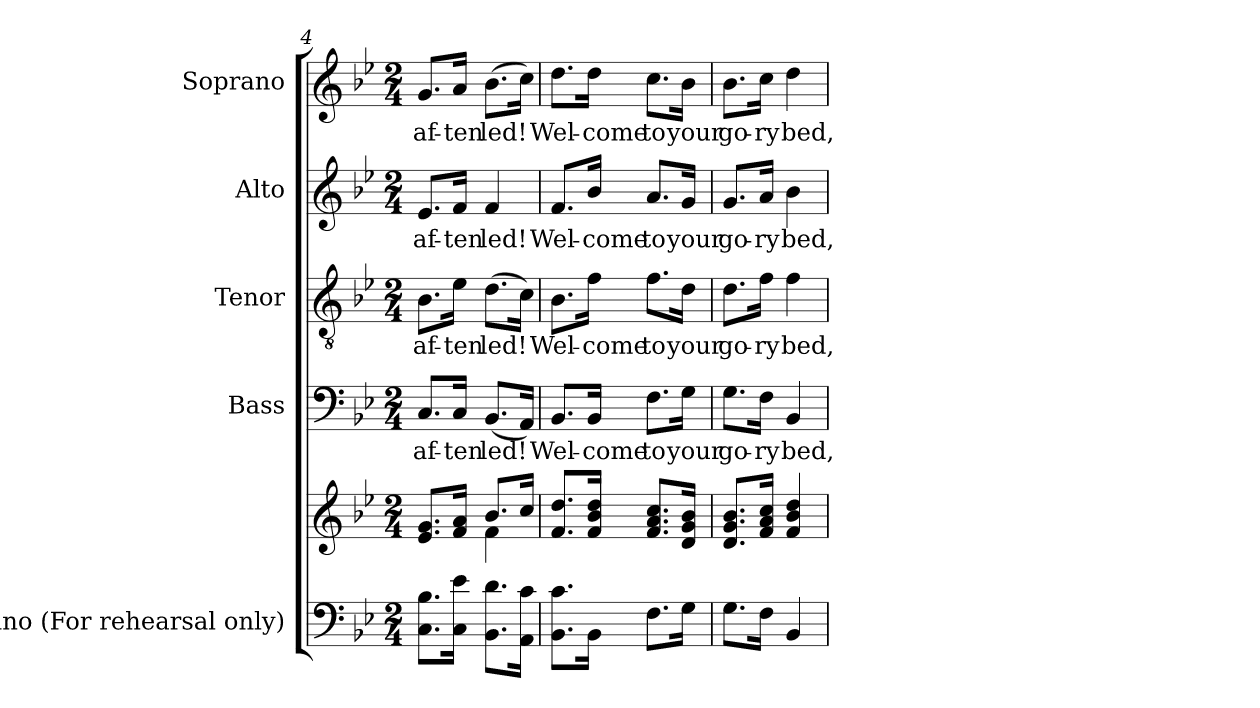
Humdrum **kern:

**kern	**kern	**kern	**text	**kern	**text	**kern	**text	**kern	**text
*part5	*part5	*part4	*part4	*part3	*part3	*part2	*part2	*part1	*part1
*staff6	*staff5	*staff4	*staff4	*staff3	*staff3	*staff2	*staff2	*staff1	*staff1
*I"Piano (For rehearsal only)	*	*I"Bass	*	*I"Tenor	*	*I"Alto	*	*I"Soprano	*
*I'Pno.	*	*I'B.	*	*I'T.	*	*I'A.	*	*I'S.	*
*clefF4	*clefG2	*clefF4	*	*clefGv2	*	*clefG2	*	*clefG2	*
*	*	*	*	*ITrd7c12	*	*	*	*	*
*k[b-e-]	*k[b-e-]	*k[b-e-]	*	*k[b-e-]	*	*k[b-e-]	*	*k[b-e-]	*
*B-:	*B-:	*B-:	*	*B-:	*	*B-:	*	*B-:	*
*M2/4	*M2/4	*M2/4	*	*M2/4	*	*M2/4	*	*M2/4	*
=4	=4	=4	=4	=4	=4	=4	=4	=4	=4
*	*^	*	*	*	*	*	*	*	*
!	!	!	!	!LO:LY:b:color=#000000	!	!	!	!	!	!
!	!	!	!	!	!	!LO:LY:b:color=#000000	!	!	!	!
!	!	!	!	!	!	!	!	!LO:LY:b:color=#000000	!	!
!	!	!	!	!	!	!	!	!	!	!LO:LY:b:color=#000000
8.Ci\ 8.B-iL	8.e-i/ 8.giL	4ryy	8.Ci/L	af-	8.BB-i\L	af-	8.e-i/L	af-	8.gi/L	af-
!	!	!	!	!LO:LY:b:color=#000000	!	!	!	!	!	!
!	!	!	!	!	!	!LO:LY:b:color=#000000	!	!	!	!
!	!	!	!	!	!	!	!	!LO:LY:b:color=#000000	!	!
!	!	!	!	!	!	!	!	!	!	!LO:LY:b:color=#000000
16Ci\ 16e-iJk	16fi/ 16aiJk	.	16Ci/Jk	-ten	16E-i\Jk	-ten	16fi/Jk	-ten	16ai/Jk	-ten
!	!	!	!	!LO:LY:b:color=#000000	!	!	!	!	!	!
!	!	!	!	!	!	!LO:LY:b:color=#000000	!	!	!	!
!	!	!	!	!	!	!	!	!LO:LY:b:color=#000000	!	!
!	!	!	!	!	!	!	!	!	!	!LO:LY:b:color=#000000
8.BB-i\ 8.diL	8.b-i/L	4fi\	(8.BB-i/L	led!	(8.Di\L	led!	4fi/	led!	(8.b-i\L	led!
16AAi\ 16ciJk	16cci/Jk	.	16AAi/Jk)	.	16Ci\Jk)	.	.	.	16cci\Jk)	.
*	*v	*v	*	*	*	*	*	*	*	*
=5	=5	=5	=5	=5	=5	=5	=5	=5	=5
!	!	!	!LO:LY:b:color=#000000	!	!	!	!	!	!
!	!	!	!	!	!LO:LY:b:color=#000000	!	!	!	!
!	!	!	!	!	!	!	!LO:LY:b:color=#000000	!	!
!	!	!	!	!	!	!	!	!	!LO:LY:b:color=#000000
8.BB-i\ 8.ciL	8.fi/ 8.ddiL	8.BB-i/L	Wel-	8.BB-i\L	Wel-	8.fi/L	Wel-	8.ddi\L	Wel-
!	!	!	!LO:LY:b:color=#000000	!	!	!	!	!	!
!	!	!	!	!	!LO:LY:b:color=#000000	!	!	!	!
!	!	!	!	!	!	!	!LO:LY:b:color=#000000	!	!
!	!	!	!	!	!	!	!	!	!LO:LY:b:color=#000000
16BB-i\Jk	16fi/ 16b-i 16ddiJk	16BB-i/Jk	-come	16Fi\Jk	-come	16b-i/Jk	-come	16ddi\Jk	-come
!	!	!	!LO:LY:b:color=#000000	!	!	!	!	!	!
!	!	!	!	!	!LO:LY:b:color=#000000	!	!	!	!
!	!	!	!	!	!	!	!LO:LY:b:color=#000000	!	!
!	!	!	!	!	!	!	!	!	!LO:LY:b:color=#000000
8.Fi\L	8.fi/ 8.ai 8.cciL	8.Fi\L	to	8.Fi\L	to	8.ai/L	to	8.cci\L	to
!	!	!	!LO:LY:b:color=#000000	!	!	!	!	!	!
!	!	!	!	!	!LO:LY:b:color=#000000	!	!	!	!
!	!	!	!	!	!	!	!LO:LY:b:color=#000000	!	!
!	!	!	!	!	!	!	!	!	!LO:LY:b:color=#000000
16Gi\Jk	16di/ 16gi 16b-iJk	16Gi\Jk	your	16Di\Jk	your	16gi/Jk	your	16b-i\Jk	your
!!LO:LB:g=z
=6	=6	=6	=6	=6	=6	=6	=6	=6	=6
!	!	!	!LO:LY:b:color=#000000	!	!	!	!	!	!
!	!	!	!	!	!LO:LY:b:color=#000000	!	!	!	!
!	!	!	!	!	!	!	!LO:LY:b:color=#000000	!	!
!	!	!	!	!	!	!	!	!	!LO:LY:b:color=#000000
8.Gi\L	8.di/ 8.gi 8.b-iL	8.Gi\L	go-	8.Di\L	go-	8.gi/L	go-	8.b-i\L	go-
!	!	!	!LO:LY:b:color=#000000	!	!	!	!	!	!
!	!	!	!	!	!LO:LY:b:color=#000000	!	!	!	!
!	!	!	!	!	!	!	!LO:LY:b:color=#000000	!	!
!	!	!	!	!	!	!	!	!	!LO:LY:b:color=#000000
16Fi\Jk	16fi/ 16ai 16cciJk	16Fi\Jk	-ry	16Fi\Jk	-ry	16ai/Jk	-ry	16cci\Jk	-ry
!	!	!	!LO:LY:b:color=#000000	!	!	!	!	!	!
!	!	!	!	!	!LO:LY:b:color=#000000	!	!	!	!
!	!	!	!	!	!	!	!LO:LY:b:color=#000000	!	!
!	!	!	!	!	!	!	!	!	!LO:LY:b:color=#000000
4BB-i/	4fi/ 4b-i 4ddi	4BB-i/	bed,	4Fi\	bed,	4b-i\	bed,	4ddi\	bed,
=	=	=	=	=	=	=	=	=	=
*-	*-	*-	*-	*-	*-	*-	*-	*-	*-
